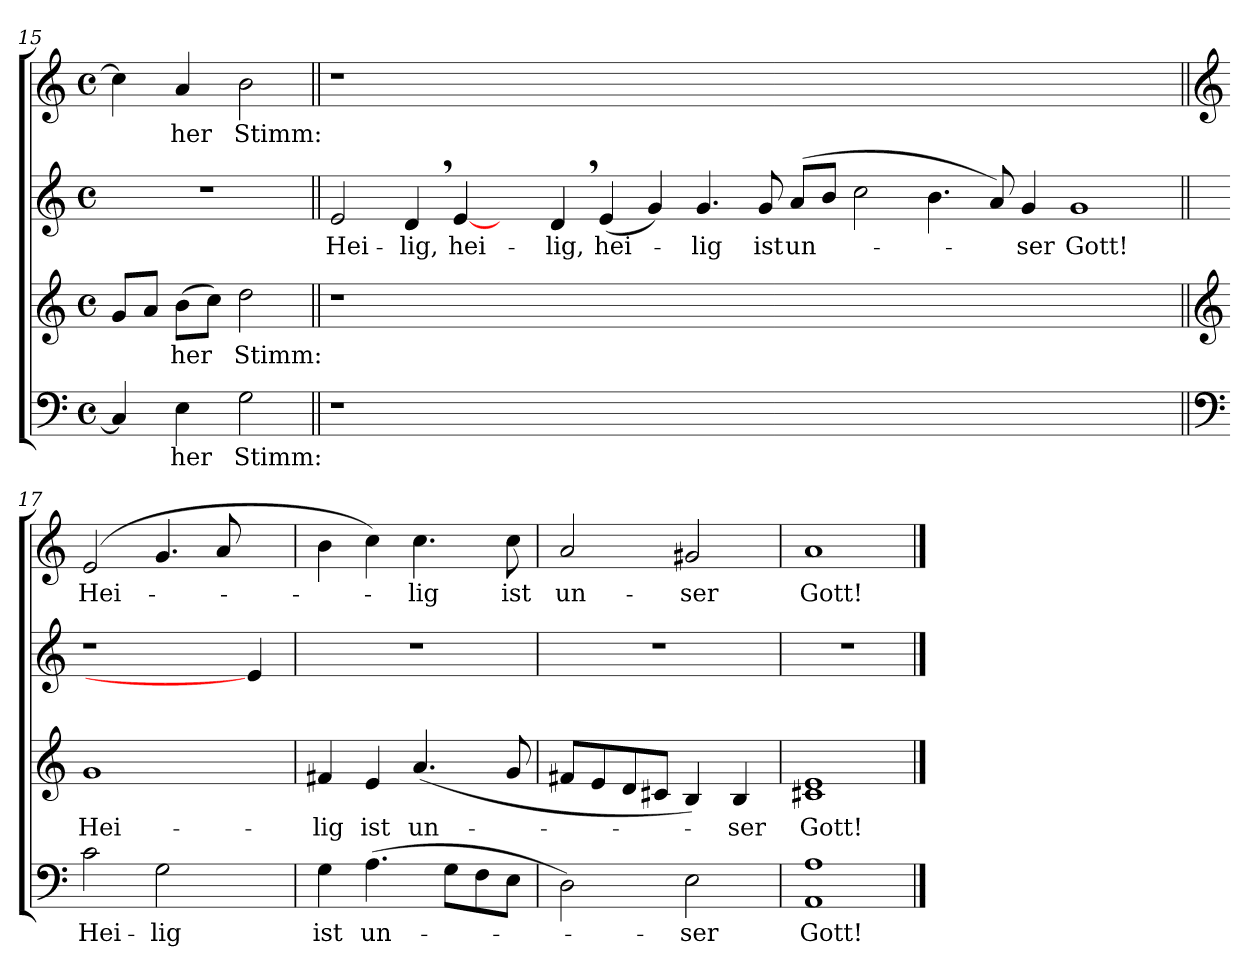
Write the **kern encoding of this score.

**kern	**text	**kern	**text	**kern	**text	**kern	**text
*part4	*part4	*part3	*part3	*part2	*part2	*part1	*part1
*staff4	*staff4	*staff3	*staff3	*staff2	*staff2	*staff1	*staff1
*clefF4	*	*clefG2	*	*clefG2	*	*clefG2	*
*k[]	*	*k[]	*	*k[]	*	*k[]	*
*C:	*	*C:	*	*C:	*	*C:	*
*M4/4	*	*M4/4	*	*M4/4	*	*M4/4	*
*met(c)	*	*met(c)	*	*met(c)	*	*met(c)	*
=15	=15	=15	=15	=15	=15	=15	=15
4C/]	.	8g/L	.	1r	.	4cc\]	.
.	.	8a/J	.	.	.	.	.
!	!LO:LY:b	!	!LO:LY:b	!	!	!	!LO:LY:b
4E\	-her	(>8b\L	-her	.	.	4a/	-her
.	.	8cc\J)	.	.	.	.	.
!	!LO:LY:b	!	!LO:LY:b	!	!	!	!LO:LY:b
2G\	Stimm:	2dd\	Stimm:	.	.	2b\	Stimm:
!!LO:LB:g=z
=16||	=16||	=16||	=16||	=16||	=16||	=16||	=16||
!	!	!	!	!	!LO:LY:b	!	!
1r	.	1r	.	2e/	Hei-	1r	.
!	!	!	!	!	!LO:LY:b	!	!
.	.	.	.	4d,>/	-lig,	.	.
!	!	!	!	!	!LO:LY:b	!	!
.	.	.	.	[4e/	hei-	.	.
00ryy	.	00ryy	.	4ryy	.	00ryy	.
!	!	!	!	!	!LO:LY:b	!	!
.	.	.	.	4d,>/	-lig,	.	.
!	!	!	!	!	!LO:LY:b	!	!
.	.	.	.	(<4e/	hei-	.	.
.	.	.	.	4g/)	.	.	.
!	!	!	!	!	!LO:LY:b	!	!
.	.	.	.	4.g/	-lig	.	.
!	!	!	!	!	!LO:LY:b	!	!
.	.	.	.	8g/	ist	.	.
!	!	!	!	!	!LO:LY:b	!	!
.	.	.	.	(>8a/L	un-	.	.
.	.	.	.	8b/J	.	.	.
.	.	.	.	2cc\	.	.	.
.	.	.	.	4.b\	.	.	.
.	.	.	.	8a/)	.	.	.
!	!	!	!	!	!LO:LY:b	!	!
.	.	.	.	4g/	-ser	.	.
!	!	!	!	!	!LO:LY:b	!	!
.	.	.	.	1g	Gott!	.	.
=17||	=17||	=17||	=17||	=17||	=17||	=17||	=17||
*clefF4	*	*clefG2	*	*	*	*clefG2	*
!	!LO:LY:b	!	!LO:LY:b	!	!	!	!LO:LY:b
2c\	Hei-	1g	Hei-	1r	.	(2e/	Hei-
!	!LO:LY:b	!	!	!	!	!	!
2G\	-lig	.	.	.	.	4.g/	.
.	.	.	.	.	.	8a/	.
4ryy	.	4ryy	.	4e/]	.	4ryy	.
=18	=18	=18	=18	=18	=18	=18	=18
!	!LO:LY:b	!	!LO:LY:b	!	!	!	!
4G\	ist	4f#X/	-lig	1r	.	4b\	.
!	!LO:LY:b	!	!LO:LY:b	!	!	!	!
(>4.A\	un-	4e/	ist	.	.	4cc\)	.
!	!	!	!LO:LY:b	!	!	!	!LO:LY:b
.	.	(<4.a/	un-	.	.	4.cc\	-lig
8G\L	.	.	.	.	.	.	.
8F\	.	.	.	.	.	.	.
!	!	!	!	!	!	!	!LO:LY:b
8E\J	.	8g/	.	.	.	8cc\	ist
=19	=19	=19	=19	=19	=19	=19	=19
!	!	!	!	!	!	!	!LO:LY:b
2D\)	.	8f#X/L	.	1r	.	2a/	un-
.	.	8e/	.	.	.	.	.
.	.	8d/	.	.	.	.	.
.	.	8c#X/J	.	.	.	.	.
!	!LO:LY:b	!	!	!	!	!	!LO:LY:b
2E\	-ser	4B/)	.	.	.	2g#X/	-ser
!	!	!	!LO:LY:b	!	!	!	!
.	.	4B/	-ser	.	.	.	.
=20	=20	=20	=20	=20	=20	=20	=20
!LO:TX:b:t=(	!	!	!	!	!	!	!
!LO:TX:b:t=)	!	!	!	!	!	!	!
!	!LO:LY:b	!	!LO:LY:b	!	!	!	!LO:LY:b
*^	*	*^	*	*	*	*	*
1A	1AA!	Gott!	1e	1c#X	Gott!	1r	.	1a	Gott!
*v	*v	*	*	*	*	*	*	*	*
*	*	*v	*v	*	*	*	*	*
==	==	==	==	==	==	==	==
*-	*-	*-	*-	*-	*-	*-	*-
